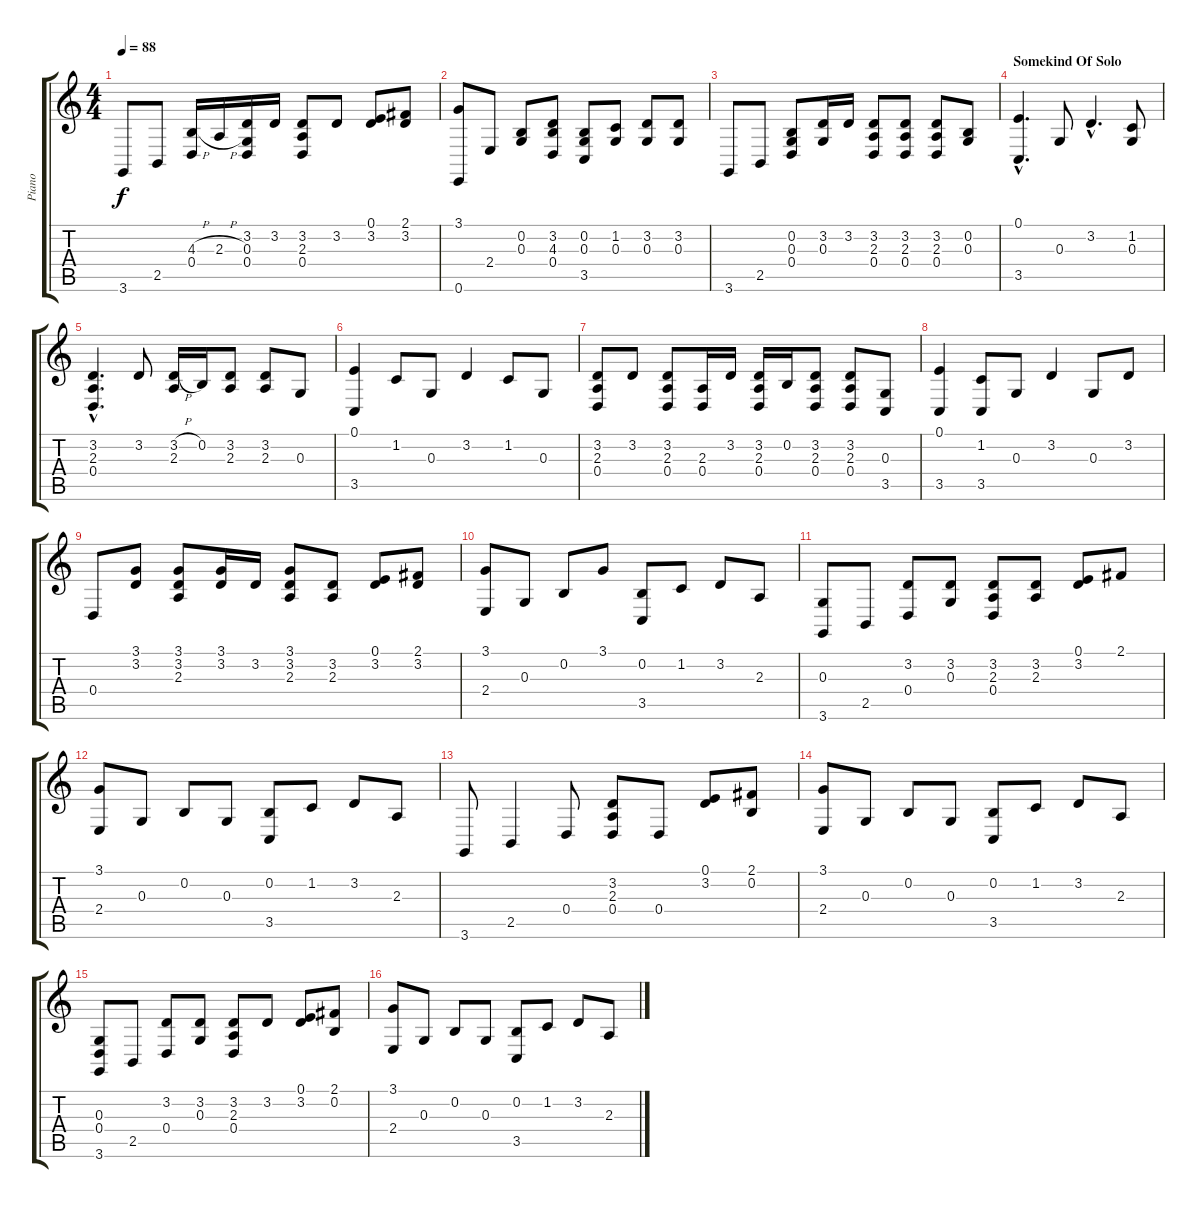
\track ("Piano" "Piano") {instrument brightacousticpiano}
\staff {score tabs}
\tuning (E4 B3 G3 D3 A2 E2) {hide}
\ts (4 4)
\tempo 88
\clef g2
\ks c
3.6.8{dy f} 2.5.8 (4.3{h} 0.4).16 2.3{h}.16 (3.2 0.3 0.4).16 3.2.16 (3.2 2.3 0.4).8 3.2.8 (0.1 3.2).8 (2.1 3.2).8 |
(3.1 0.6).8 2.4.8 (0.2 0.3).8 (3.2 4.3 0.4).8 (0.2 0.3 3.5).8 (1.2 0.3).8 (3.2 0.3).8 (3.2 0.3).8 |
3.6.8 2.5.8 (0.2 0.3 0.4).8 (3.2 0.3).16 3.2.16 (3.2 2.3 0.4).8 (3.2 2.3 0.4).8 (3.2 2.3 0.4).8 (0.2 0.3).8 |
\section ("" "Somekind Of Solo")
(0.1{hac} 3.5{hac}).4{d} 0.3.8 3.2{hac}.4{d} (1.2 0.3).8 |
(3.2{hac} 2.3{hac} 0.4{hac}).4{d} 3.2.8 (3.2{h} 2.3).16 0.2.16 (3.2 2.3).8 (3.2 2.3).8 0.3.8 |
(0.1 3.5).4 1.2.8 0.3.8 3.2.4 1.2.8 0.3.8 |
(3.2 2.3 0.4).8 3.2.8 (3.2 2.3 0.4).8 (2.3 0.4).16 3.2.16 (3.2 2.3 0.4).16 0.2.16 (3.2 2.3 0.4).8 (3.2 2.3 0.4).8 (0.3 3.5).8 |
(0.1 3.5).4 (1.2 3.5).8 0.3.8 3.2.4 0.3.8 3.2.8 |
0.4.8 (3.1 3.2).8 (3.1 3.2 2.3).8 (3.1 3.2).16 3.2.16 (3.1 3.2 2.3).8 (3.2 2.3).8 (0.1 3.2).8 (2.1 3.2).8 |
(3.1 2.4).8 0.3.8 0.2.8 3.1.8 (0.2 3.5).8 1.2.8 3.2.8 2.3.8 |
(0.3 3.6).8 2.5.8 (3.2 0.4).8 (3.2 0.3).8 (3.2 2.3 0.4).8 (3.2 2.3).8 (0.1 3.2).8 2.1.8 |
(3.1 2.4).8 0.3.8 0.2.8 0.3.8 (0.2 3.5).8 1.2.8 3.2.8 2.3.8 |
3.6.8 2.5.4 0.4.8 (3.2 2.3 0.4).8 0.4.8 (0.1 3.2).8 (2.1 0.2).8 |
(3.1 2.4).8 0.3.8 0.2.8 0.3.8 (0.2 3.5).8 1.2.8 3.2.8 2.3.8 |
(0.3 0.4 3.6).8 2.5.8 (3.2 0.4).8 (3.2 0.3).8 (3.2 2.3 0.4).8 3.2.8 (0.1 3.2).8 (2.1 0.2).8 |
(3.1 2.4).8 0.3.8 0.2.8 0.3.8 (0.2 3.5).8 1.2.8 3.2.8 2.3.8
